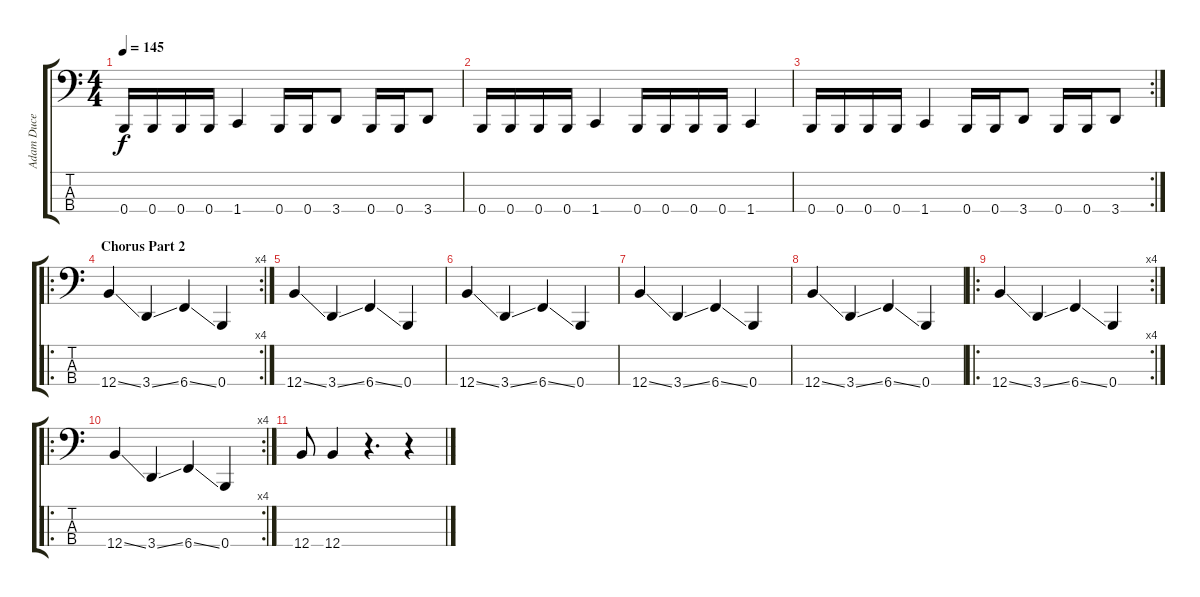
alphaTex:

\track ("Adam Duce" "Adam Duce") {instrument electricbasspick}
\staff {score tabs}
\tuning (E2 B1 Gb1 B0) {hide}
\ts (4 4)
\tempo 145
\clef f4
\ks c
0.4.16{dy f} 0.4.16 0.4.16 0.4.16 1.4.4 0.4.16 0.4.16 3.4.8 0.4.16 0.4.16 3.4.8 |
0.4.16 0.4.16 0.4.16 0.4.16 1.4.4 0.4.16 0.4.16 0.4.16 0.4.16 1.4.4 |
\rc 2
0.4.16 0.4.16 0.4.16 0.4.16 1.4.4 0.4.16 0.4.16 3.4.8 0.4.16 0.4.16 3.4.8 |
\ro
\rc 4
\section ("" "Chorus Part 2")
12.4{ss}.4 3.4{ss}.4 6.4{ss}.4 0.4.4 |
12.4{ss}.4 3.4{ss}.4 6.4{ss}.4 0.4.4 |
12.4{ss}.4 3.4{ss}.4 6.4{ss}.4 0.4.4 |
12.4{ss}.4 3.4{ss}.4 6.4{ss}.4 0.4.4 |
12.4{ss}.4 3.4{ss}.4 6.4{ss}.4 0.4.4 |
\ro
\rc 4
12.4{ss}.4 3.4{ss}.4 6.4{ss}.4 0.4.4 |
\ro
\rc 4
12.4{ss}.4 3.4{ss}.4 6.4{ss}.4 0.4.4 |
12.4.8 12.4.4 r.4{d} r.4
